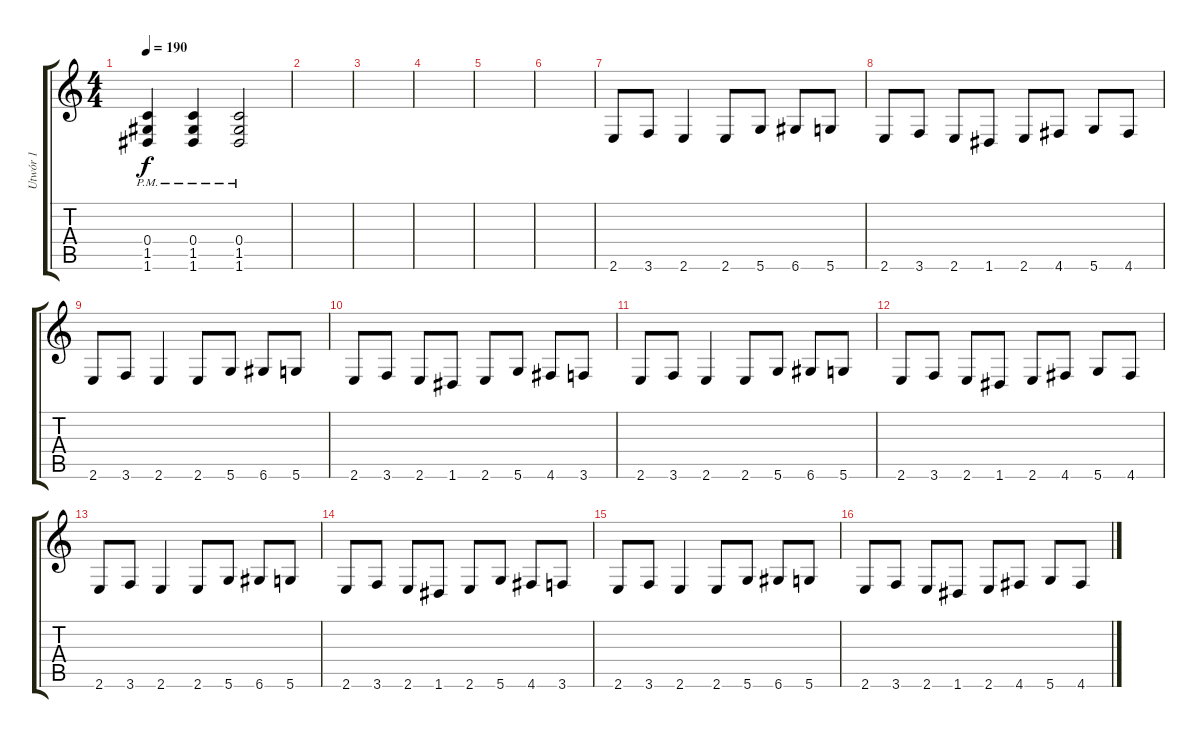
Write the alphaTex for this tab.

\track ("Utwór 1" "Utwór 1") {instrument distortionguitar}
\staff {score tabs}
\tuning (D4 A3 F3 C3 G2 D2) {hide}
\ts (4 4)
\tempo 190
\clef g2
\ks c
(0.4{pm} 1.5{pm} 1.6{pm}).4{dy f} (0.4{pm} 1.5{pm} 1.6{pm}).4 (0.4{pm} 1.5{pm} 1.6{pm}).2 |
|
|
|
|
|
2.6.8 3.6.8 2.6.4 2.6.8 5.6.8 6.6.8 5.6.8 |
2.6.8 3.6.8 2.6.8 1.6.8 2.6.8 4.6.8 5.6.8 4.6.8 |
2.6.8 3.6.8 2.6.4 2.6.8 5.6.8 6.6.8 5.6.8 |
2.6.8 3.6.8 2.6.8 1.6.8 2.6.8 5.6.8 4.6.8 3.6.8 |
2.6.8 3.6.8 2.6.4 2.6.8 5.6.8 6.6.8 5.6.8 |
2.6.8 3.6.8 2.6.8 1.6.8 2.6.8 4.6.8 5.6.8 4.6.8 |
2.6.8 3.6.8 2.6.4 2.6.8 5.6.8 6.6.8 5.6.8 |
2.6.8 3.6.8 2.6.8 1.6.8 2.6.8 5.6.8 4.6.8 3.6.8 |
2.6.8 3.6.8 2.6.4 2.6.8 5.6.8 6.6.8 5.6.8 |
2.6.8 3.6.8 2.6.8 1.6.8 2.6.8 4.6.8 5.6.8 4.6.8
